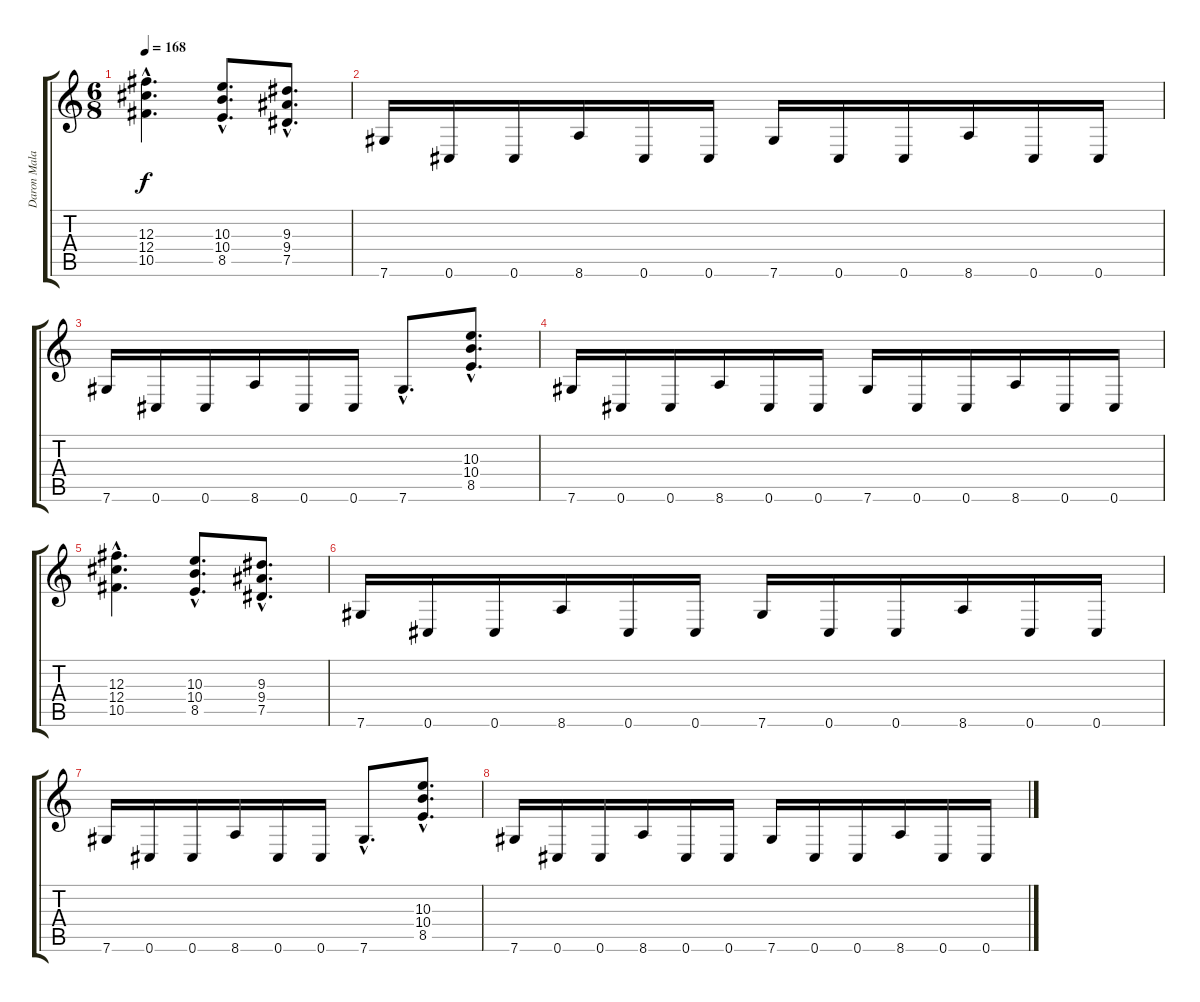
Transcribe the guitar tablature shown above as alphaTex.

\track ("Daron Malakian" "Daron Mala") {instrument distortionguitar}
\staff {score tabs}
\tuning (Eb4 Bb3 Gb3 Db3 Ab2 Db2) {hide}
\ts (6 8)
\tempo 168
\clef g2
\ks c
(12.3{hac} 12.4{hac} 10.5{hac}).4{d dy f} (10.3{hac} 10.4{hac} 8.5{hac}).8{d} (9.3{hac} 9.4{hac} 7.5{hac}).8{d} |
7.6.16 0.6.16 0.6.16 8.6.16 0.6.16 0.6.16 7.6.16 0.6.16 0.6.16 8.6.16 0.6.16 0.6.16 |
7.6.16 0.6.16 0.6.16 8.6.16 0.6.16 0.6.16 7.6{hac}.8{d} (10.3{hac} 10.4{hac} 8.5{hac}).8{d} |
7.6.16 0.6.16 0.6.16 8.6.16 0.6.16 0.6.16 7.6.16 0.6.16 0.6.16 8.6.16 0.6.16 0.6.16 |
(12.3{hac} 12.4{hac} 10.5{hac}).4{d} (10.3{hac} 10.4{hac} 8.5{hac}).8{d} (9.3{hac} 9.4{hac} 7.5{hac}).8{d} |
7.6.16 0.6.16 0.6.16 8.6.16 0.6.16 0.6.16 7.6.16 0.6.16 0.6.16 8.6.16 0.6.16 0.6.16 |
7.6.16 0.6.16 0.6.16 8.6.16 0.6.16 0.6.16 7.6{hac}.8{d} (10.3{hac} 10.4{hac} 8.5{hac}).8{d} |
7.6.16 0.6.16 0.6.16 8.6.16 0.6.16 0.6.16 7.6.16 0.6.16 0.6.16 8.6.16 0.6.16 0.6.16
